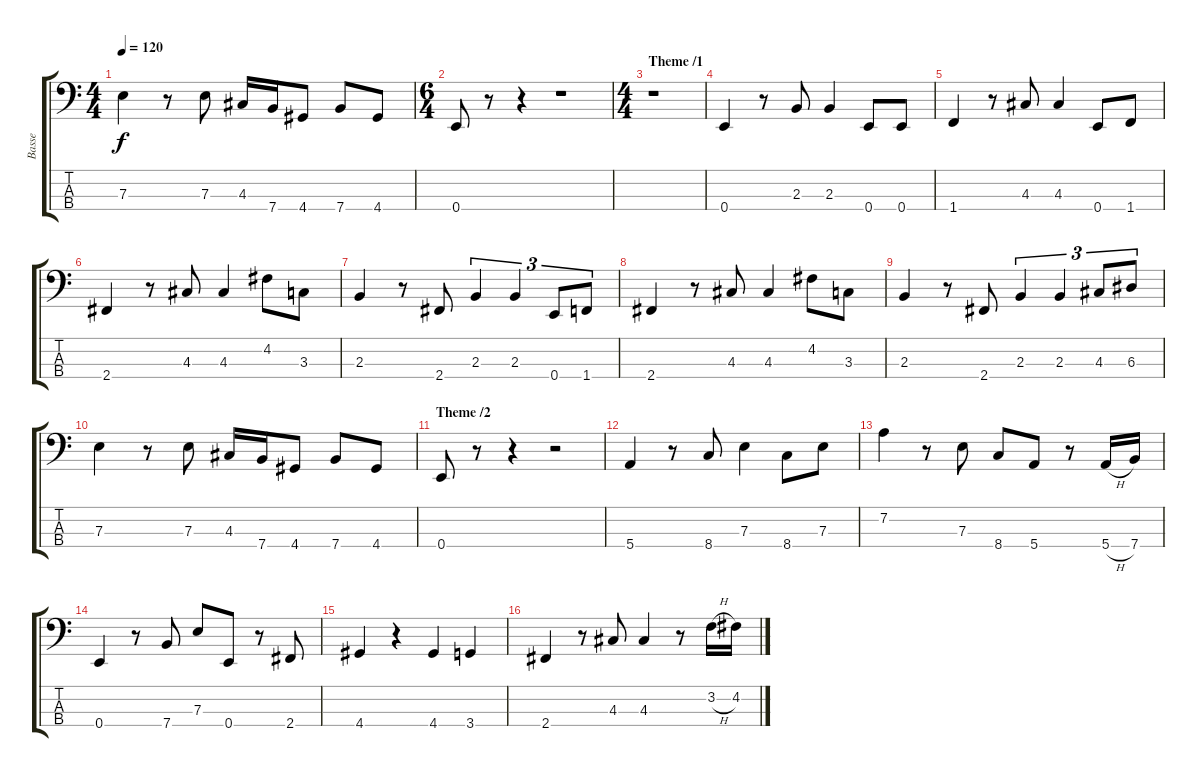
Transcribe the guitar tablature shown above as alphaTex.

\track ("Basse" "Basse") {instrument electricbassfinger}
\staff {score tabs}
\tuning (G2 D2 A1 E1) {hide}
\ts (4 4)
\tempo 120
\clef f4
\ks c
7.3.4{dy f} r.8 7.3.8 4.3.16 7.4.16 4.4.8 7.4.8 4.4.8 |
\ts (6 4)
0.4.8 r.8 r.4 r.1 |
\ts (4 4)
\section ("" "Theme /1")
r.1 |
0.4.4 r.8 2.3.8 2.3.4 0.4.8 0.4.8 |
1.4.4 r.8 4.3.8 4.3.4 0.4.8 1.4.8 |
2.4.4 r.8 4.3.8 4.3.4 4.2.8 3.3.8 |
2.3.4 r.8 2.4.8 2.3.4{tu (3 2)} 2.3.4{tu (3 2)} 0.4.8{tu (3 2)} 1.4.8{tu (3 2)} |
2.4.4 r.8 4.3.8 4.3.4 4.2.8 3.3.8 |
2.3.4 r.8 2.4.8 2.3.4{tu (3 2)} 2.3.4{tu (3 2)} 4.3.8{tu (3 2)} 6.3.8{tu (3 2)} |
7.3.4 r.8 7.3.8 4.3.16 7.4.16 4.4.8 7.4.8 4.4.8 |
\section ("" "Theme /2")
0.4.8 r.8 r.4 r.2 |
5.4.4 r.8 8.4.8 7.3.4 8.4.8 7.3.8 |
7.2.4 r.8 7.3.8 8.4.8 5.4.8 r.8 5.4{h}.16 7.4.16 |
0.4.4 r.8 7.4.8 7.3.8 0.4.8 r.8 2.4.8 |
4.4.4 r.4 4.4.4 3.4.4 |
2.4.4 r.8 4.3.8 4.3.4 r.8 3.2{h}.16 4.2.16
